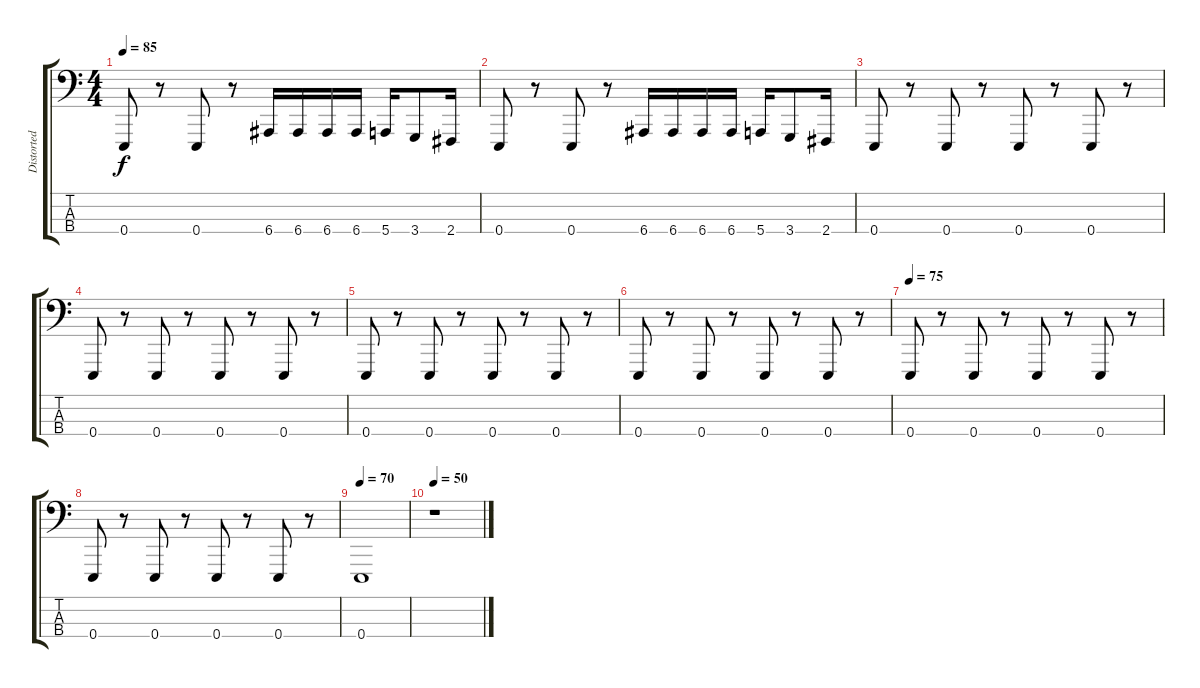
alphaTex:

\track ("Distorted Bass" "Distorted ") {instrument lead2sawtooth}
\staff {score tabs}
\tuning (G2 D2 A1 E1) {hide}
\ts (4 4)
\tempo 85
\clef f4
\ks c
0.4.8{dy f} r.8 0.4.8 r.8 6.4.16 6.4.16 6.4.16 6.4.16 5.4.16 3.4.8 2.4.16 |
0.4.8 r.8 0.4.8 r.8 6.4.16 6.4.16 6.4.16 6.4.16 5.4.16 3.4.8 2.4.16 |
0.4.8 r.8 0.4.8 r.8 0.4.8 r.8 0.4.8 r.8 |
0.4.8 r.8 0.4.8 r.8 0.4.8 r.8 0.4.8 r.8 |
0.4.8 r.8 0.4.8 r.8 0.4.8 r.8 0.4.8 r.8 |
0.4.8 r.8 0.4.8 r.8 0.4.8 r.8 0.4.8 r.8 |
\tempo 75
0.4.8 r.8 0.4.8 r.8 0.4.8 r.8 0.4.8 r.8 |
0.4.8 r.8 0.4.8 r.8 0.4.8 r.8 0.4.8 r.8 |
\tempo 70
0.4.1 |
\tempo 50
r.1
